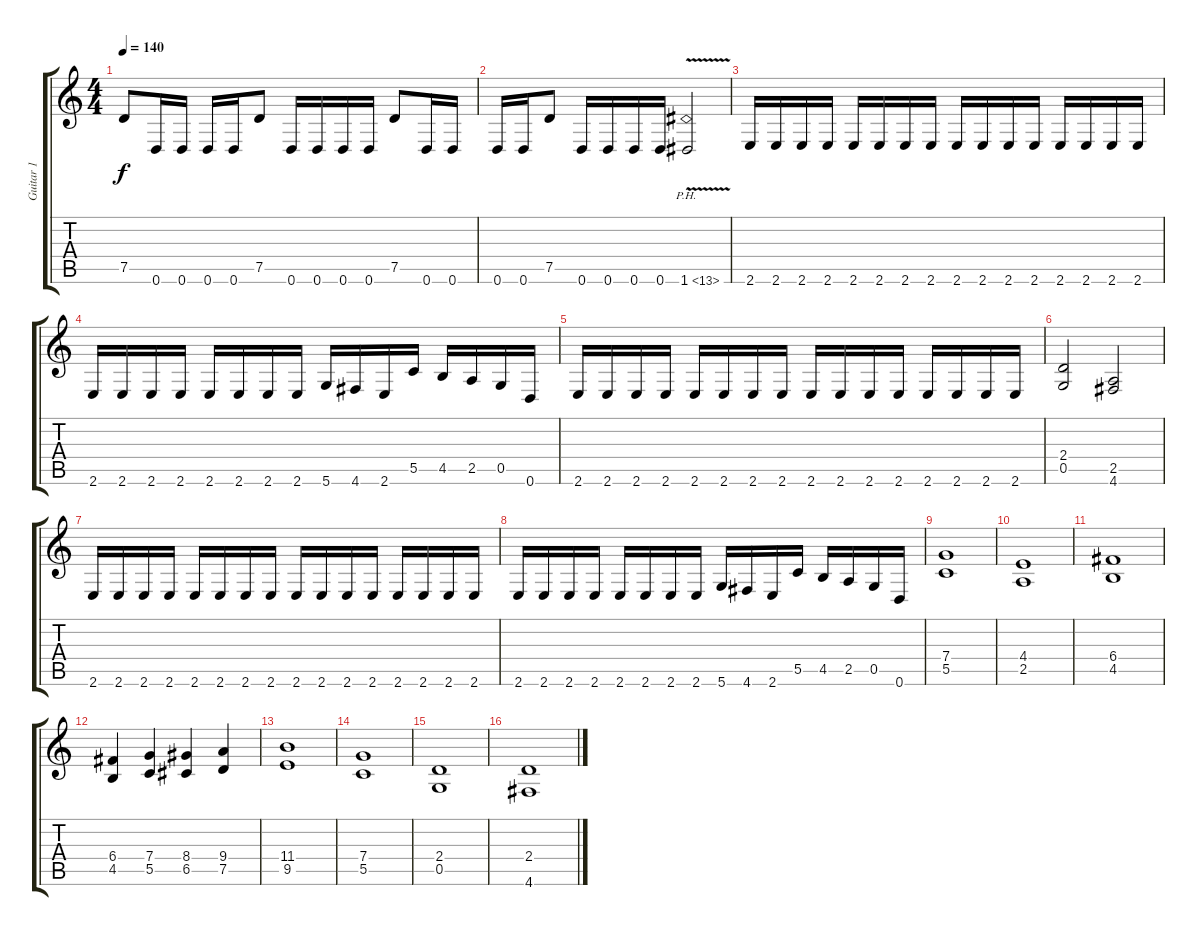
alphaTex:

\track ("Guitar 1" "Guitar 1") {instrument distortionguitar}
\staff {score tabs}
\tuning (D4 A3 F3 C3 G2 D2) {hide}
\ts (4 4)
\tempo 140
\clef g2
\ks c
7.5.8{dy f} 0.6.16 0.6.16 0.6.16 0.6.16 7.5.8 0.6.16 0.6.16 0.6.16 0.6.16 7.5.8 0.6.16 0.6.16 |
0.6.16 0.6.16 7.5.8 0.6.16 0.6.16 0.6.16 0.6.16 1.6{ph 12 v}.2 |
2.6.16 2.6.16 2.6.16 2.6.16 2.6.16 2.6.16 2.6.16 2.6.16 2.6.16 2.6.16 2.6.16 2.6.16 2.6.16 2.6.16 2.6.16 2.6.16 |
2.6.16 2.6.16 2.6.16 2.6.16 2.6.16 2.6.16 2.6.16 2.6.16 5.6.16 4.6.16 2.6.16 5.5.16 4.5.16 2.5.16 0.5.16 0.6.16 |
2.6.16 2.6.16 2.6.16 2.6.16 2.6.16 2.6.16 2.6.16 2.6.16 2.6.16 2.6.16 2.6.16 2.6.16 2.6.16 2.6.16 2.6.16 2.6.16 |
(2.4 0.5).2 (2.5 4.6).2 |
2.6.16 2.6.16 2.6.16 2.6.16 2.6.16 2.6.16 2.6.16 2.6.16 2.6.16 2.6.16 2.6.16 2.6.16 2.6.16 2.6.16 2.6.16 2.6.16 |
2.6.16 2.6.16 2.6.16 2.6.16 2.6.16 2.6.16 2.6.16 2.6.16 5.6.16 4.6.16 2.6.16 5.5.16 4.5.16 2.5.16 0.5.16 0.6.16 |
(7.4 5.5).1 |
(4.4 2.5).1 |
(6.4 4.5).1 |
(6.4 4.5).4 (7.4 5.5).4 (8.4 6.5).4 (9.4 7.5).4 |
(11.4 9.5).1 |
(7.4 5.5).1 |
(2.4 0.5).1 |
(2.4 4.6).1
